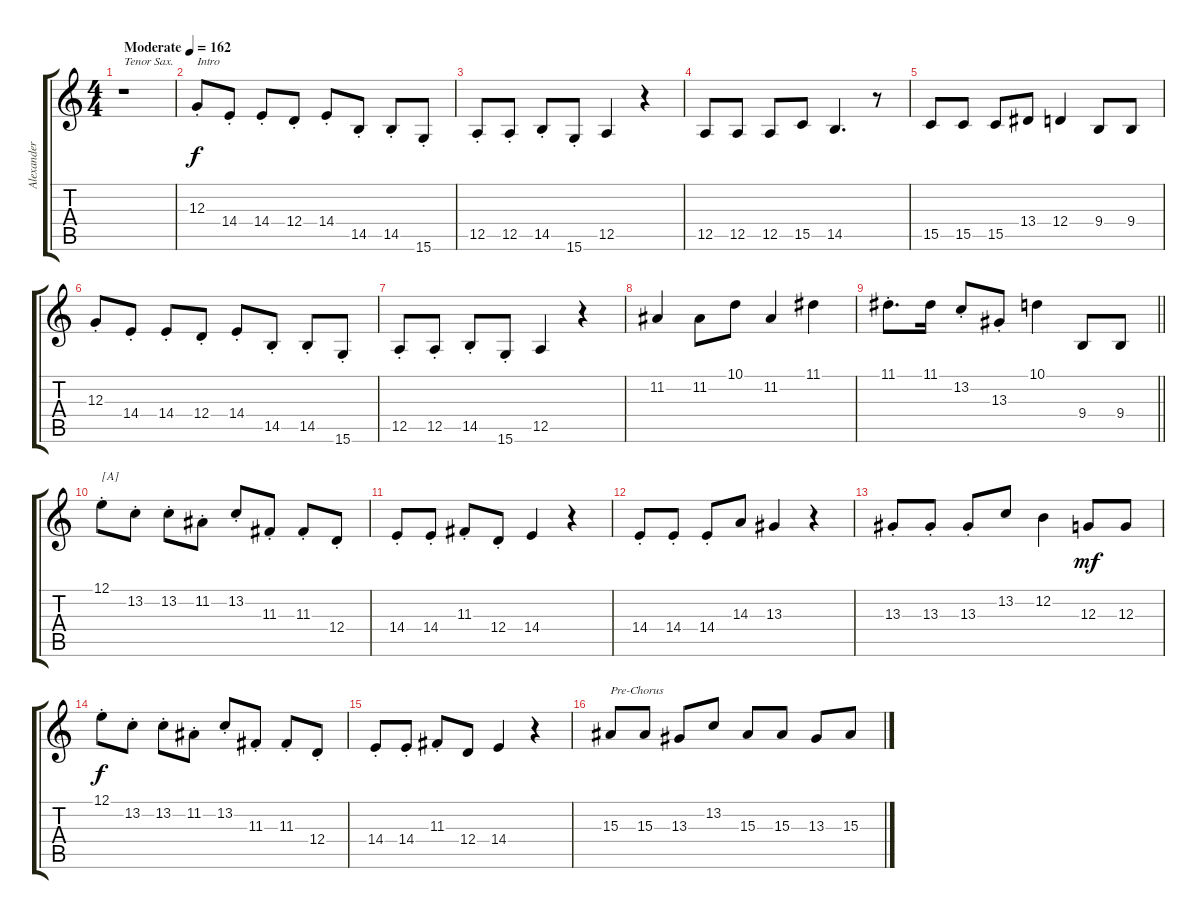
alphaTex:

\track ("Alexander von Hagke" "Alexander ") {instrument tenorsax}
\staff {score tabs}
\tuning (E4 B3 G3 D3 A2 E2) {hide}
\ts (4 4)
\tempo (162 "Moderate")
\clef g2
\ks c
r.1{txt "Tenor Sax. " dy f instrument tenorsax} |
12.3{st}.8{txt "Intro"} 14.4{st}.8 14.4{st}.8 12.4{st}.8 14.4{st}.8 14.5{st}.8 14.5{st}.8 15.6{st}.8 |
12.5{st}.8 12.5{st}.8 14.5{st}.8 15.6{st}.8 12.5.4 r.4 |
12.5.8 12.5.8 12.5.8 15.5.8 14.5.4{d} r.8 |
15.5.8 15.5.8 15.5.8 13.4.8 12.4.4 9.4.8 9.4.8 |
12.3{st}.8 14.4{st}.8 14.4{st}.8 12.4{st}.8 14.4{st}.8 14.5{st}.8 14.5{st}.8 15.6{st}.8 |
12.5{st}.8 12.5{st}.8 14.5{st}.8 15.6{st}.8 12.5.4 r.4 |
11.2.4 11.2.8 10.1.8 11.2.4 11.1.4 |
\barLineRight lightlight
11.1{st}.8{d} 11.1.16 13.2{st}.8 13.3{st}.8 10.1.4 9.4.8 9.4.8 |
12.1{st}.8{txt "[A]"} 13.2{st}.8 13.2{st}.8 11.2{st}.8 13.2{st}.8 11.3{st}.8 11.3{st}.8 12.4{st}.8 |
14.4{st}.8 14.4{st}.8 11.3{st}.8 12.4{st}.8 14.4.4 r.4 |
14.4{st}.8 14.4{st}.8 14.4{st}.8 14.3.8 13.3.4 r.4 |
13.3{st}.8 13.3{st}.8 13.3{st}.8 13.2.8 12.2.4 12.3.8{dy mf} 12.3.8 |
12.1{st}.8{dy f} 13.2{st}.8 13.2{st}.8 11.2{st}.8 13.2{st}.8 11.3{st}.8 11.3{st}.8 12.4{st}.8 |
14.4{st}.8 14.4{st}.8 11.3{st}.8 12.4.8 14.4.4 r.4 |
15.3.8{txt "Pre-Chorus"} 15.3.8 13.3.8 13.2.8 15.3.8 15.3.8 13.3.8 15.3.8
